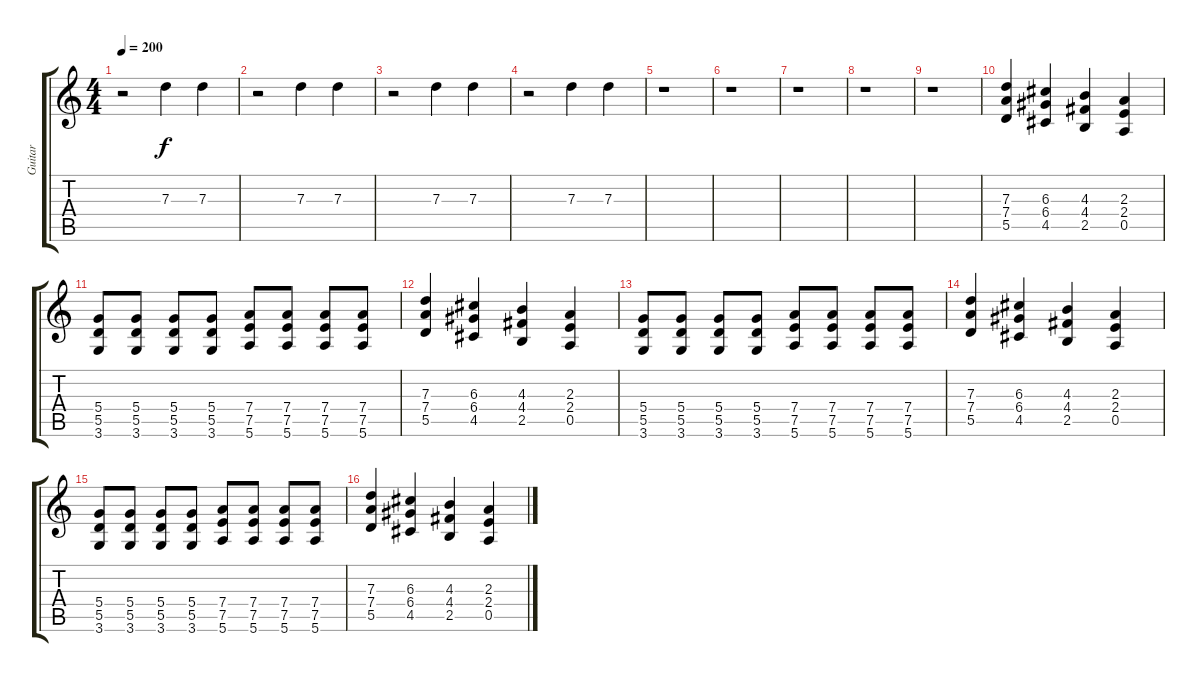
\track ("Guitar" "Guitar") {instrument distortionguitar}
\staff {score tabs}
\tuning (E4 B3 G3 D3 A2 E2) {hide}
\ts (4 4)
\tempo 200
\clef g2
\ks c
r.2{dy f} 7.3.4 7.3.4 |
r.2 7.3.4 7.3.4 |
r.2 7.3.4 7.3.4 |
r.2 7.3.4 7.3.4 |
r.1 |
r.1 |
r.1 |
r.1 |
r.1 |
(7.3 7.4 5.5).4 (6.3 6.4 4.5).4 (4.3 4.4 2.5).4 (2.3 2.4 0.5).4 |
(5.4 5.5 3.6).8 (5.4 5.5 3.6).8 (5.4 5.5 3.6).8 (5.4 5.5 3.6).8 (7.4 7.5 5.6).8 (7.4 7.5 5.6).8 (7.4 7.5 5.6).8 (7.4 7.5 5.6).8 |
(7.3 7.4 5.5).4 (6.3 6.4 4.5).4 (4.3 4.4 2.5).4 (2.3 2.4 0.5).4 |
(5.4 5.5 3.6).8 (5.4 5.5 3.6).8 (5.4 5.5 3.6).8 (5.4 5.5 3.6).8 (7.4 7.5 5.6).8 (7.4 7.5 5.6).8 (7.4 7.5 5.6).8 (7.4 7.5 5.6).8 |
(7.3 7.4 5.5).4 (6.3 6.4 4.5).4 (4.3 4.4 2.5).4 (2.3 2.4 0.5).4 |
(5.4 5.5 3.6).8 (5.4 5.5 3.6).8 (5.4 5.5 3.6).8 (5.4 5.5 3.6).8 (7.4 7.5 5.6).8 (7.4 7.5 5.6).8 (7.4 7.5 5.6).8 (7.4 7.5 5.6).8 |
(7.3 7.4 5.5).4 (6.3 6.4 4.5).4 (4.3 4.4 2.5).4 (2.3 2.4 0.5).4
